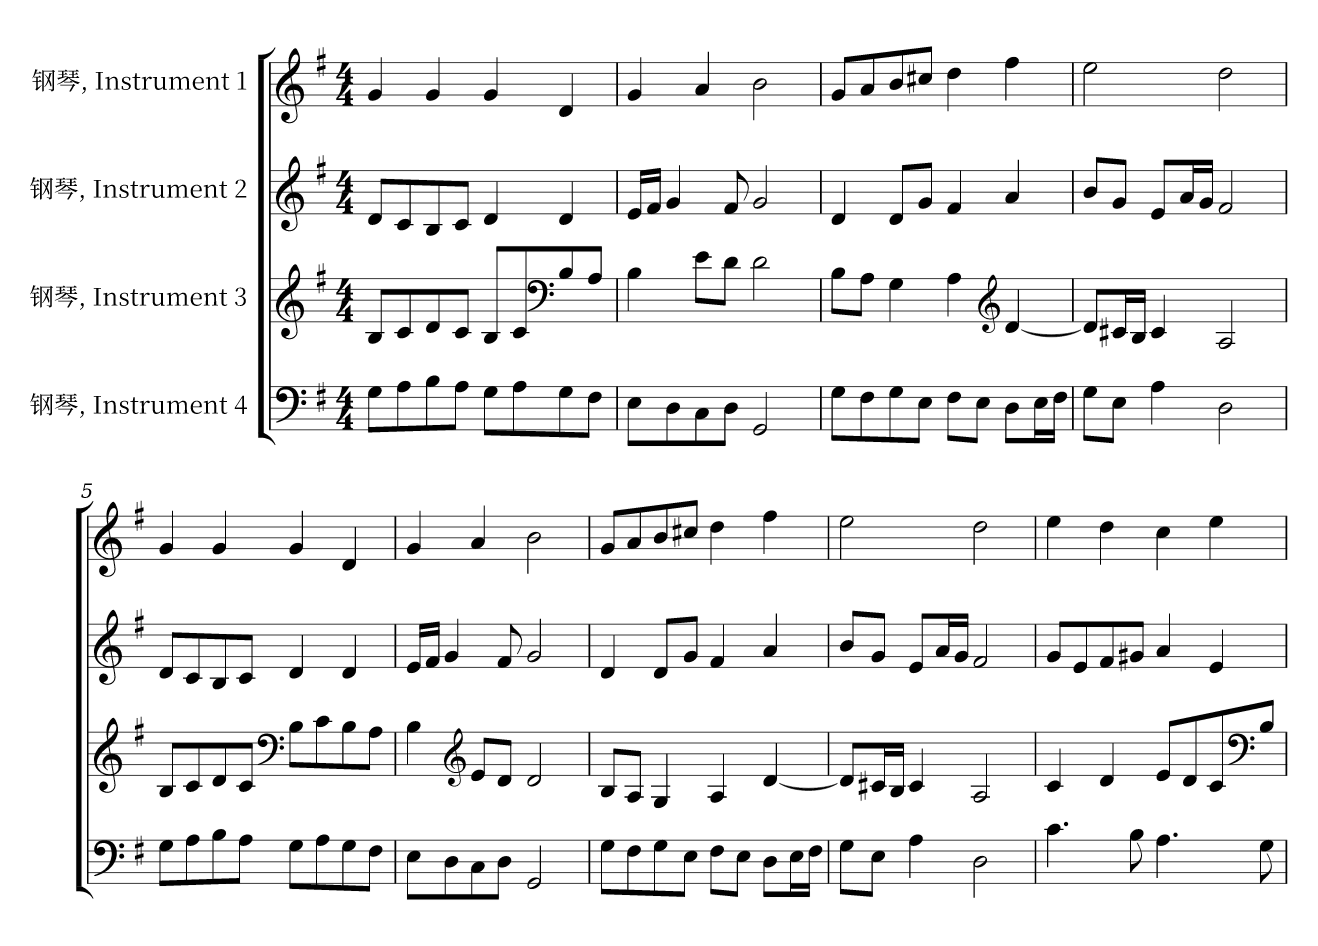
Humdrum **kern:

**kern	**kern	**kern	**kern
*part4	*part3	*part2	*part1
*staff4	*staff3	*staff2	*staff1
*I"钢琴, Instrument 4	*I"钢琴, Instrument 3	*I"钢琴, Instrument 2	*I"钢琴, Instrument 1
*clefF4	*clefG2	*clefG2	*clefG2
*k[f#]	*k[f#]	*k[f#]	*k[f#]
*M4/4	*M4/4	*M4/4	*M4/4
*MM93	*MM93	*MM93	*MM93
=1	=1	=1	=1
8G\L	8B/L	8d/L	4g/
8A\	8c/	8c/	.
8B\	8d/	8B/	4g/
8A\J	8c/J	8c/J	.
8G\L	8B/L	4d/	4g/
8A\	8c/	.	.
*	*clefF4	*	*
8G\	8B/	4d/	4d/
8F#\J	8A/J	.	.
=2	=2	=2	=2
8E\L	4B\	16e/LL	4g/
.	.	16f#/JJ	.
8D\	.	4g/	.
8C\	8e\L	.	4a/
8D\J	8d\J	8f#/	.
2GG/	2d\	2g/	2b\
=3	=3	=3	=3
8G\L	8B\L	4d/	8g/L
8F#\	8A\J	.	8a/
8G\	4G\	8d/L	8b/
8E\J	.	8g/J	8cc#X/J
8F#\L	4A\	4f#/	4dd\
8E\J	.	.	.
*	*clefG2	*	*
8D\L	[4d/	4a/	4ff#\
16E\L	.	.	.
16F#\JJ	.	.	.
!!LO:LB:g=z
=4	=4	=4	=4
8G\L	8d/L]	8b/L	2ee\
8E\J	16c#X/L	8g/J	.
.	16B/JJ	.	.
4A\	4c#/	8e/L	.
.	.	16a/L	.
.	.	16g/JJ	.
2D\	2A/	2f#/	2dd\
=5	=5	=5	=5
8G\L	8B/L	8d/L	4g/
8A\	8c/	8c/	.
8B\	8d/	8B/	4g/
8A\J	8c/J	8c/J	.
*	*clefF4	*	*
8G\L	8B\L	4d/	4g/
8A\	8c\	.	.
8G\	8B\	4d/	4d/
8F#\J	8A\J	.	.
=6	=6	=6	=6
8E\L	4B\	16e/LL	4g/
.	.	16f#/JJ	.
8D\	.	4g/	.
*	*clefG2	*	*
8C\	8e/L	.	4a/
8D\J	8d/J	8f#/	.
2GG/	2d/	2g/	2b\
=7	=7	=7	=7
8G\L	8B/L	4d/	8g/L
8F#\	8A/J	.	8a/
8G\	4G/	8d/L	8b/
8E\J	.	8g/J	8cc#X/J
8F#\L	4A/	4f#/	4dd\
8E\J	.	.	.
8D\L	[4d/	4a/	4ff#\
16E\L	.	.	.
16F#\JJ	.	.	.
!!LO:LB:g=z
=8	=8	=8	=8
8G\L	8d/L]	8b/L	2ee\
8E\J	16c#X/L	8g/J	.
.	16B/JJ	.	.
4A\	4c#/	8e/L	.
.	.	16a/L	.
.	.	16g/JJ	.
2D\	2A/	2f#/	2dd\
=9	=9	=9	=9
4.c\	4c/	8g/L	4ee\
.	.	8e/	.
.	4d/	8f#/	4dd\
8B\	.	8g#X/J	.
4.A\	8e/L	4a/	4cc\
.	8d/	.	.
.	8c/	4e/	4ee\
*	*clefF4	*	*
8G\	8B/J	.	.
=	=	=	=
*-	*-	*-	*-
